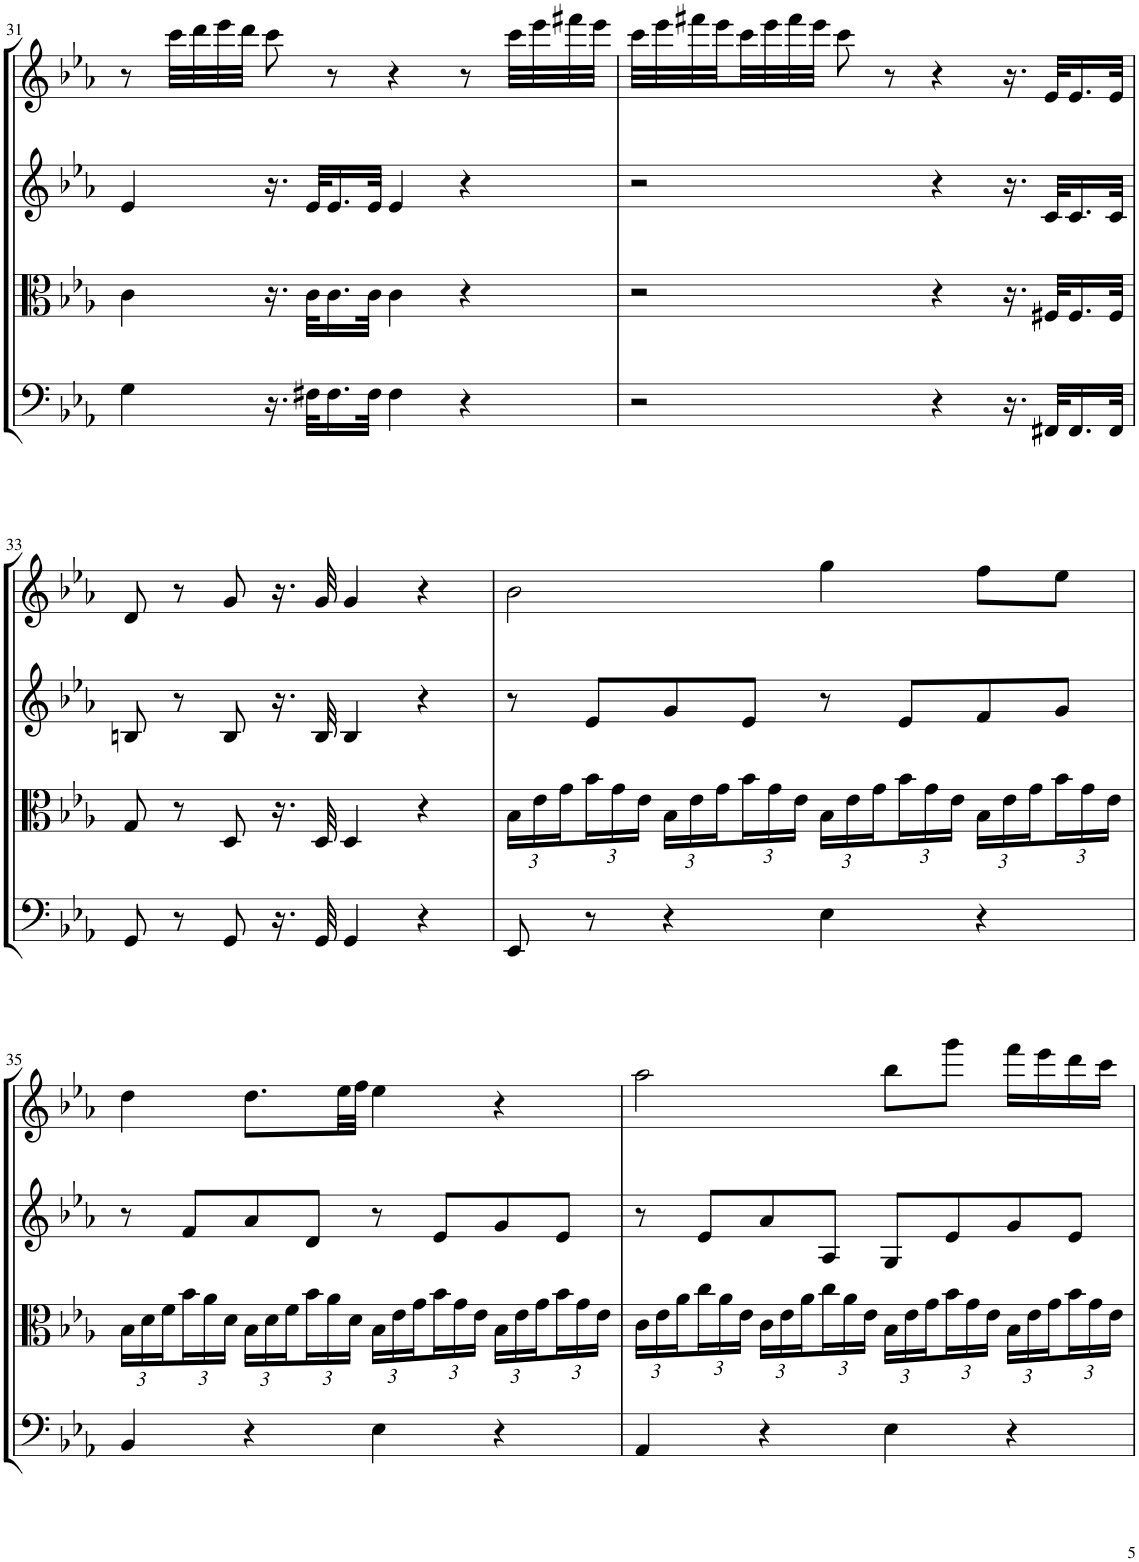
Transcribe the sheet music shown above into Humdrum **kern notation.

**kern	**kern	**kern	**kern
*part4	*part3	*part2	*part1
*staff4	*staff3	*staff2	*staff1
*I"Violoncello	*I"Viola	*I"Violin II	*I"Violin I
*I'Vc	*I'Vla	*I'Vln	*I'Vln
!!LO:PB:g=z
*clefF4	*clefC3	*clefG2	*clefG2
*k[b-e-a-]	*k[b-e-a-]	*k[b-e-a-]	*k[b-e-a-]
*M4/4	*M4/4	*M4/4	*M4/4
*met(c)	*met(c)	*met(c)	*met(c)
=31	=31	=31	=31
4G\	4c\	4e-/	8r
.	.	.	32ccc\LLL
.	.	.	32ddd\
.	.	.	32eee-\
.	.	.	32ddd\JJJ
16.r	16.r	16.r	8ccc\
32F#X\KLL	32c\KLL	32e-/KLL	.
16.F#\	16.c\	16.e-/	8r
32F#\JJk	32c\JJk	32e-/JJk	.
4F#\	4c\	4e-/	4r
4r	4r	4r	8r
.	.	.	32ccc\LLL
.	.	.	32eee-\
.	.	.	32fff#X\
.	.	.	32eee-\JJJ
=32	=32	=32	=32
2r	2r	2r	32ccc\LLL
.	.	.	32eee-\
.	.	.	32fff#X\
.	.	.	32eee-\
.	.	.	32ccc\
.	.	.	32eee-\
.	.	.	32fff#\
.	.	.	32eee-\JJJ
.	.	.	8ccc\
.	.	.	8r
4r	4r	4r	4r
16.r	16.r	16.r	16.r
32FF#X/KLL	32F#X/KLL	32c/KLL	32e-/KLL
16.FF#/	16.F#/	16.c/	16.e-/
32FF#/JJk	32F#/JJk	32c/JJk	32e-/JJk
!!LO:LB:g=z
=33	=33	=33	=33
8GG/	8G/	8Bn/	8d/
8r	8r	8r	8r
8GG/	8D/	8B/	8g/
16.r	16.r	16.r	16.r
32GG/	32D/	32B/	32g/
4GG/	4D/	4B/	4g/
4r	4r	4r	4r
=34	=34	=34	=34
*	*Xbrackettup	*	*
8EE-/	24B-\LL	8r	2b-\
.	24e-\	.	.
.	24g\	.	.
8r	24b-\	8e-/L	.
.	24g\	.	.
.	24e-\JJ	.	.
4r	24B-\LL	8g/	.
.	24e-\	.	.
.	24g\	.	.
.	24b-\	8e-/J	.
.	24g\	.	.
.	24e-\JJ	.	.
4E-\	24B-\LL	8r	4gg\
.	24e-\	.	.
.	24g\	.	.
.	24b-\	8e-/L	.
.	24g\	.	.
.	24e-\JJ	.	.
4r	24B-\LL	8f/	8ff\L
.	24e-\	.	.
.	24g\	.	.
.	24b-\	8g/J	8ee-\J
.	24g\	.	.
.	24e-\JJ	.	.
!!LO:LB:g=z
=35	=35	=35	=35
4BB-/	24B-\LL	8r	4dd\
.	24d\	.	.
.	24f\	.	.
.	24b-\	8f/L	.
.	24a-\	.	.
.	24d\JJ	.	.
4r	24B-\LL	8a-/	8.dd\L
.	24d\	.	.
.	24f\	.	.
.	24b-\	8d/J	.
.	24a-\	.	.
.	.	.	32ee-\LL
.	24d\JJ	.	.
.	.	.	32ff\JJJ
4E-\	24B-\LL	8r	4ee-\
.	24e-\	.	.
.	24g\	.	.
.	24b-\	8e-/L	.
.	24g\	.	.
.	24e-\JJ	.	.
4r	24B-\LL	8g/	4r
.	24e-\	.	.
.	24g\	.	.
.	24b-\	8e-/J	.
.	24g\	.	.
.	24e-\JJ	.	.
=36	=36	=36	=36
4AA-/	24c\LL	8r	2aa-\
.	24e-\	.	.
.	24a-\	.	.
.	24cc\	8e-/L	.
.	24a-\	.	.
.	24e-\JJ	.	.
4r	24c\LL	8a-/	.
.	24e-\	.	.
.	24a-\	.	.
.	24cc\	8A-/J	.
.	24a-\	.	.
.	24e-\JJ	.	.
4E-\	24B-\LL	8G/L	8bb-\L
.	24e-\	.	.
.	24g\	.	.
.	24b-\	8e-/	8ggg\J
.	24g\	.	.
.	24e-\JJ	.	.
4r	24B-\LL	8g/	16fff\LL
.	24e-\	.	.
.	.	.	16eee-\
.	24g\	.	.
.	24b-\	8e-/J	16ddd\
.	24g\	.	.
.	.	.	16ccc\JJ
.	24e-\JJ	.	.
=	=	=	=
*-	*-	*-	*-
